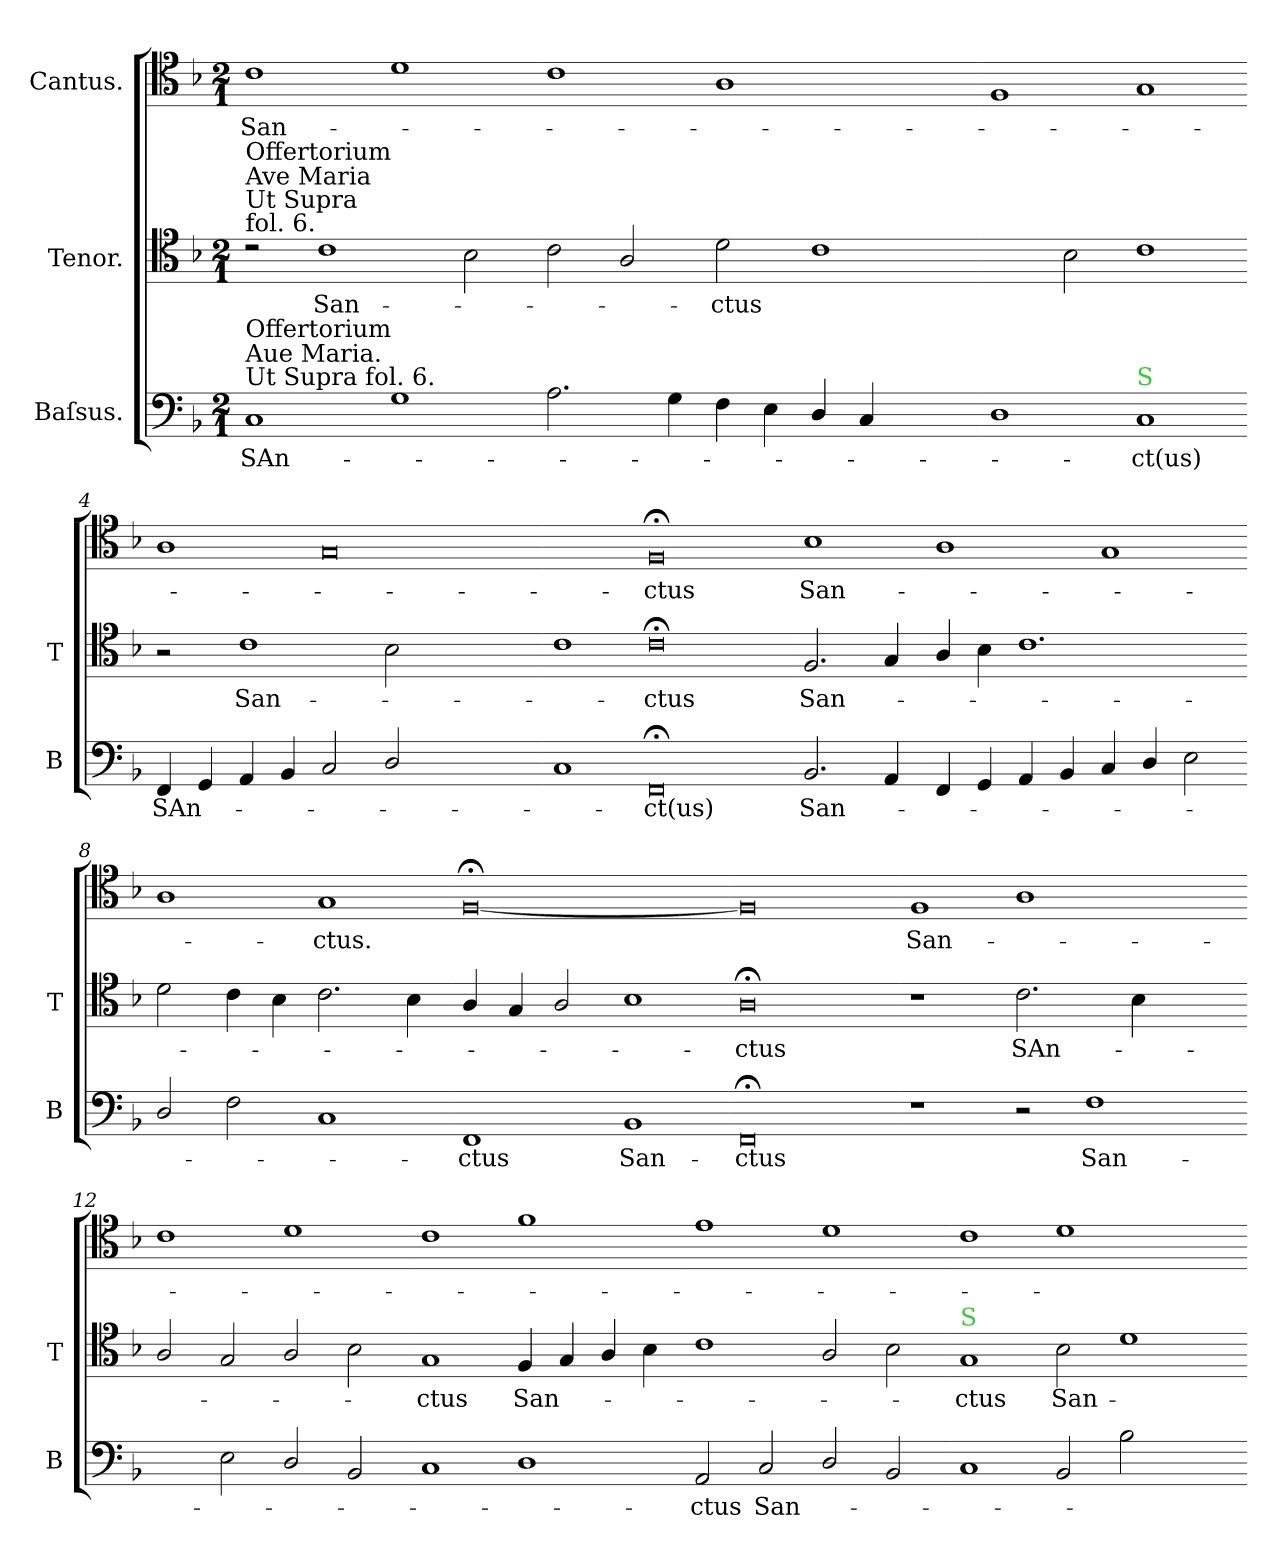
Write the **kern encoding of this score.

**kern	**text	**kern	**text	**kern	**text
*part3	*part3	*part2	*part2	*part1	*part1
*staff3	*staff3	*staff2	*staff2	*staff1	*staff1
*I"Baſsus.	*	*I"Tenor.	*	*I"Cantus.	*
*I'B	*	*I'T	*	*	*
*clefF4	*	*clefC4	*	*clefC4	*
*k[b-]	*	*k[b-]	*	*k[b-]	*
*M2/1	*	*M2/1	*	*M2/1	*
=1	=1	=1	=1	=1	=1
!	!	!LO:TX:a:t=Ave Maria \nUt Supra \nfol. 6.	!	!	!
!	!	!LO:TX:a:t=Offertorium	!	!	!
!LO:TX:a:t=Aue Maria. \nUt Supra fol. 6.	!	!	!	!	!
!LO:TX:a:t=Offertorium	!	!	!	!	!
1C	SAn-	2rc	.	1c	San-
.	.	1c	San-	.	.
1G	.	.	.	1d	.
.	.	2B-\	.	.	.
=2-	=2-	=2-	=2-	=2-	=2-
2.A\	.	2c\	.	1c	.
.	.	2A/	.	.	.
4G\	.	.	.	.	.
4F\	.	2d\	-ctus	1A	.
4E\	.	.	.	.	.
4D/	.	1c\	.	.	.
4C/	.	.	.	.	.
2ryy	.	.	.	2ryy	.
=3-	=3-	=3-	=3-	=3-	=3-
1D	.	2ryy	.	1F	.
.	.	2B-\	.	.	.
!LO:TX:a:color=limegreen:t=S	!	!	!	!	!
1C	-ct(us)	1c	.	1G	.
=4-	=4-	=4-	=4-	=4-	=4-
!	!LO:LY:i	!	!	!	!
4FF/	SAn-	2r	.	1A	.
4GG/	.	.	.	.	.
!	!	!	!LO:LY:i	!	!
4AA/	.	1c	San-	.	.
4BB-/	.	.	.	.	.
2C/	.	.	.	0G	.
2D/	.	2B-\	.	.	.
1ryy	.	1ryy	.	.	.
=5-	=5-	=5-	=5-	=5-	=5-
1C	.	1c	.	1ryy	.
!	!LO:LY:i	!	!LO:LY:i	!	!
0FF;<;	-ct(us)	0c;<;	-ctus	0F;<;	-ctus
=6-	=6-	=6-	=6-	=6-	=6-
2.BB-/	San-	2.F/	San-	1B-	San-
4AA/	.	4G/	.	.	.
=7-	=7-	=7-	=7-	=7-	=7-
4FF/	.	4A/	.	1A	.
4GG/	.	4B-\	.	.	.
4AA/	.	1.c	.	.	.
4BB-/	.	.	.	.	.
4C/	.	.	.	1G	.
4D/	.	.	.	.	.
2E\	.	.	.	.	.
=8-	=8-	=8-	=8-	=8-	=8-
2D/	.	2d\	.	1A	.
2F\	.	4c\	.	.	.
.	.	4B-\	.	.	.
1C	.	2.c\	.	1G	-ctus.
.	.	4B-\	.	.	.
=9-	=9-	=9-	=9-	=9-	=9-
1FF	-ctus	4A/	.	[0F;<;	.
.	.	4G/	.	.	.
.	.	2A/	.	.	.
!	!LO:LY:i	!	!	!	!
1BB-	San-	1B-	.	.	.
=10-	=10-	=10-	=10-	=10-	=10-
!	!LO:LY:i	!	!	!	!
0FF;<;	-ctus	0A;<;	-ctus	0F]	.
=11-	=11-	=11-	=11-	=11-	=11-
1r	.	1r	.	1F	San-
2r	.	2.c\	SAn-	1A	.
1F\	San-	.	.	.	.
.	.	4B-\	.	.	.
.	.	2ryy	.	2ryy	.
=12-	=12-	=12-	=12-	=12-	=12-
2ryy	.	2A/	.	1c	.
2E\	.	2G/	.	.	.
2D/	.	2A/	.	1d	.
2BB-/	.	2B-\	.	.	.
=13-	=13-	=13-	=13-	=13-	=13-
1C	.	1G	-ctus	1c	.
1D	.	4F/	San-	1f	.
.	.	4G/	.	.	.
.	.	4A/	.	.	.
.	.	4B-\	.	.	.
=14-	=14-	=14-	=14-	=14-	=14-
2AA/	-ctus	1c	.	1e	.
!	!LO:LY:i	!	!	!	!
2C/	San-	.	.	.	.
2D/	.	2A/	.	1d	.
2BB-/	.	2B-\	.	.	.
=15-	=15-	=15-	=15-	=15-	=15-
!	!	!LO:TX:a:color=limegreen:t=S	!	!	!
1C	.	1G	-ctus	1c	.
!	!	!	!LO:LY:i	!	!
2BB-/	.	2B-\	San-	1d	.
2B-\	.	1d\	.	.	.
2ryy	.	.	.	2ryy	.
=-	=-	=-	=-	=-	=-
*-	*-	*-	*-	*-	*-
